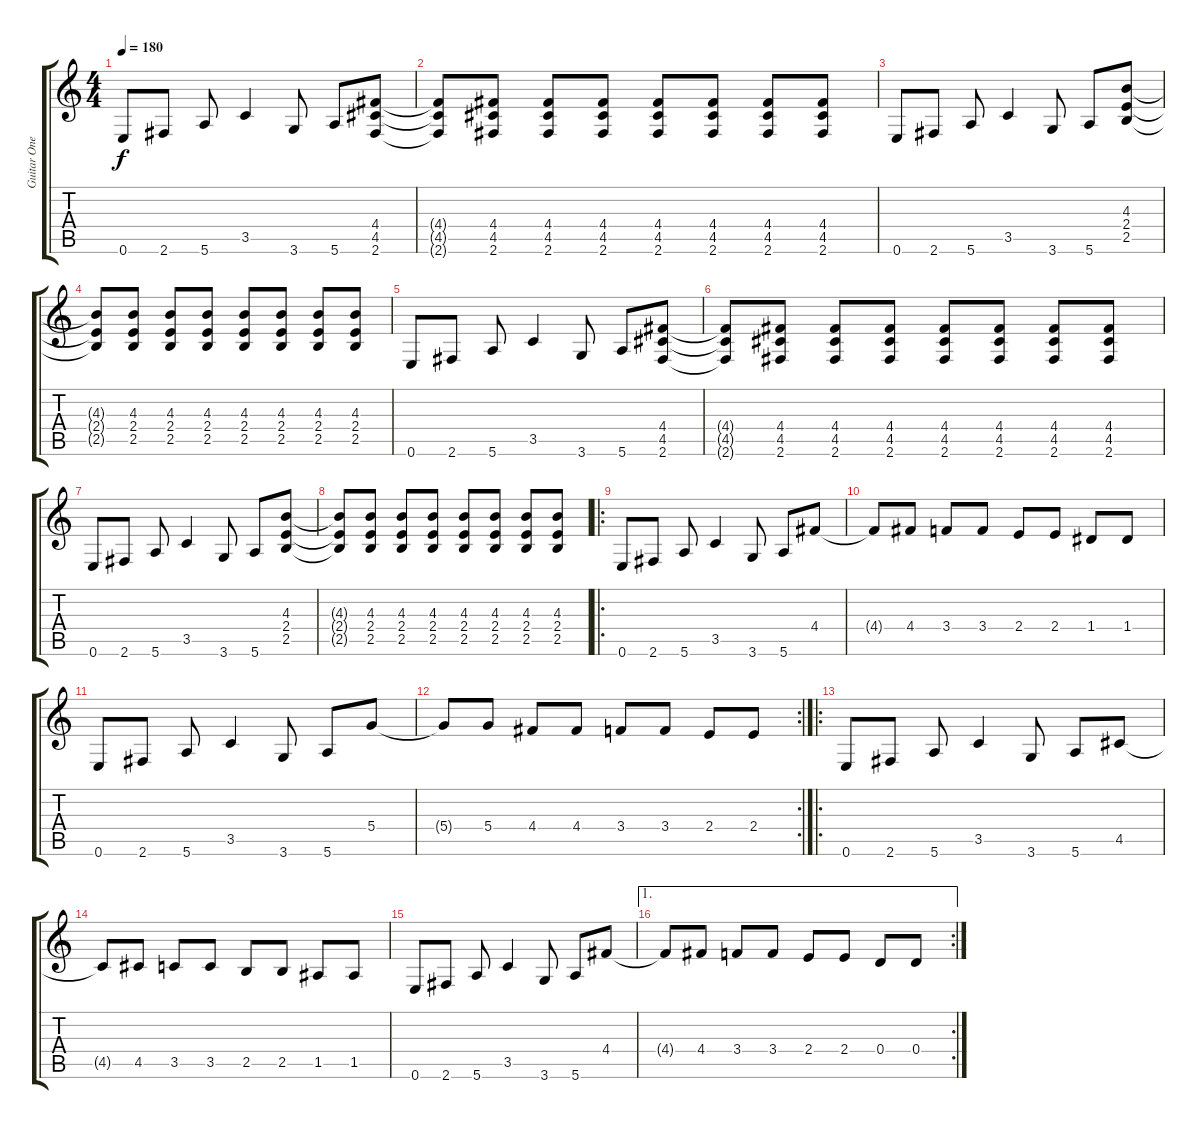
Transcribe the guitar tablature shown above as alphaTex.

\track ("Guitar One" "Guitar One") {instrument overdrivenguitar}
\staff {score tabs}
\tuning (E4 B3 G3 D3 A2 E2) {hide}
\ts (4 4)
\tempo 180
\clef g2
\ks c
0.6.8{dy f} 2.6.8 5.6.8 3.5.4 3.6.8 5.6.8 (4.4 4.5 2.6).8 |
(4.4{t} 4.5{t} 2.6{t}).8 (4.4 4.5 2.6).8 (4.4 4.5 2.6).8 (4.4 4.5 2.6).8 (4.4 4.5 2.6).8 (4.4 4.5 2.6).8 (4.4 4.5 2.6).8 (4.4 4.5 2.6).8 |
0.6.8 2.6.8 5.6.8 3.5.4 3.6.8 5.6.8 (4.3 2.4 2.5).8 |
(4.3{t} 2.4{t} 2.5{t}).8 (4.3 2.4 2.5).8 (4.3 2.4 2.5).8 (4.3 2.4 2.5).8 (4.3 2.4 2.5).8 (4.3 2.4 2.5).8 (4.3 2.4 2.5).8 (4.3 2.4 2.5).8 |
0.6.8 2.6.8 5.6.8 3.5.4 3.6.8 5.6.8 (4.4 4.5 2.6).8 |
(4.4{t} 4.5{t} 2.6{t}).8 (4.4 4.5 2.6).8 (4.4 4.5 2.6).8 (4.4 4.5 2.6).8 (4.4 4.5 2.6).8 (4.4 4.5 2.6).8 (4.4 4.5 2.6).8 (4.4 4.5 2.6).8 |
0.6.8 2.6.8 5.6.8 3.5.4 3.6.8 5.6.8 (4.3 2.4 2.5).8 |
(4.3{t} 2.4{t} 2.5{t}).8 (4.3 2.4 2.5).8 (4.3 2.4 2.5).8 (4.3 2.4 2.5).8 (4.3 2.4 2.5).8 (4.3 2.4 2.5).8 (4.3 2.4 2.5).8 (4.3 2.4 2.5).8 |
\ro
0.6.8 2.6.8 5.6.8 3.5.4 3.6.8 5.6.8 4.4.8 |
4.4{t}.8 4.4.8 3.4.8 3.4.8 2.4.8 2.4.8 1.4.8 1.4.8 |
0.6.8 2.6.8 5.6.8 3.5.4 3.6.8 5.6.8 5.4.8 |
\rc 2
5.4{t}.8 5.4.8 4.4.8 4.4.8 3.4.8 3.4.8 2.4.8 2.4.8 |
\ro
0.6.8 2.6.8 5.6.8 3.5.4 3.6.8 5.6.8 4.5.8 |
4.5{t}.8 4.5.8 3.5.8 3.5.8 2.5.8 2.5.8 1.5.8 1.5.8 |
0.6.8 2.6.8 5.6.8 3.5.4 3.6.8 5.6.8 4.4.8 |
\ae 1
\rc 2
4.4{t}.8 4.4.8 3.4.8 3.4.8 2.4.8 2.4.8 0.4.8 0.4.8
